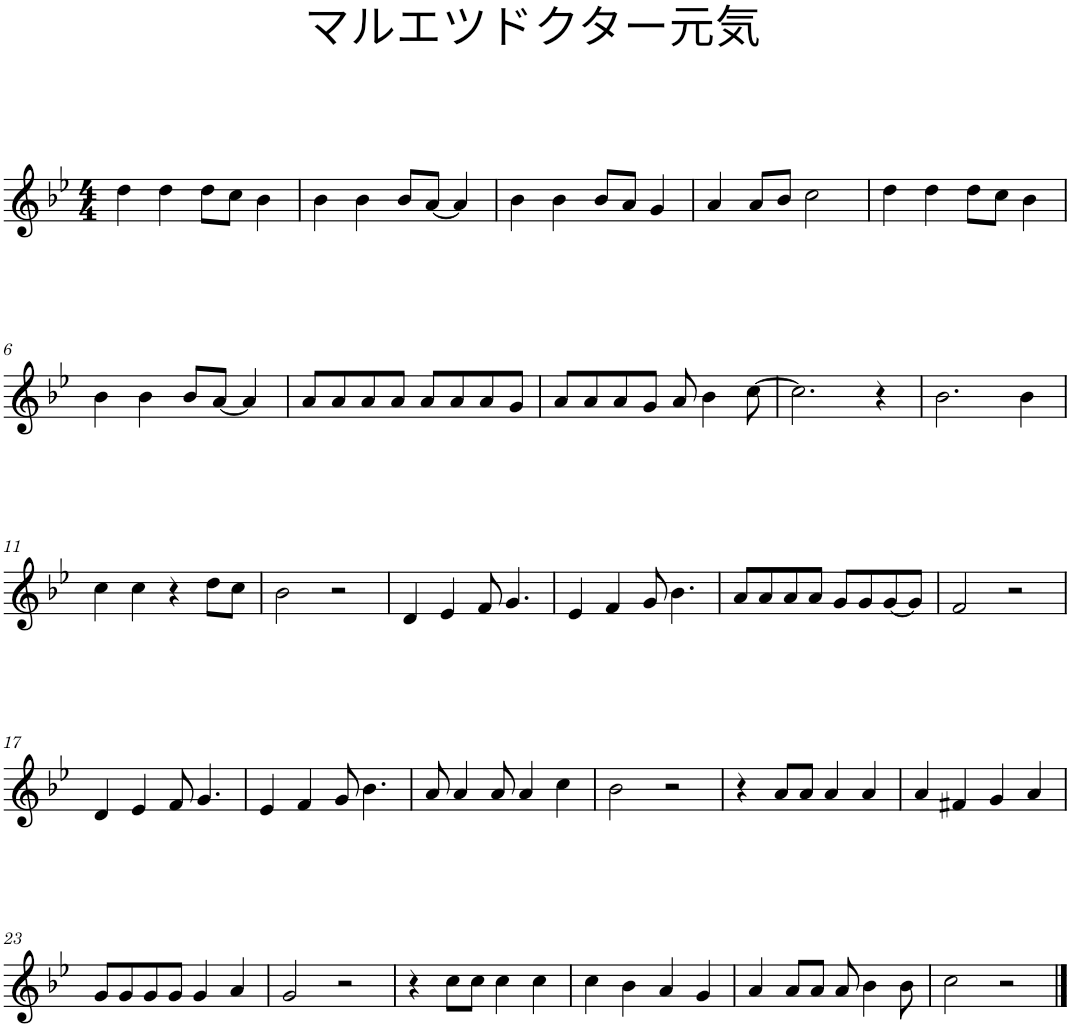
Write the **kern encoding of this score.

**kern
*part1
*staff1
*I"Piano
*I'Pno.
*clefG2
*k[b-e-]
*M4/4
=1
4dd\
4dd\
8dd\L
8cc\J
4b-\
=2
4b-\
4b-\
8b-/L
[<8a/J
4a/]
=3
4b-\
4b-\
8b-/L
8a/J
4g/
=4
4a/
8a/L
8b-/J
2cc\
=5
4dd\
4dd\
8dd\L
8cc\J
4b-\
!!LO:LB:g=z
=6
4b-\
4b-\
8b-/L
[<8a/J
4a/]
=7
8a/L
8a/
8a/
8a/J
8a/L
8a/
8a/
8g/J
=8
8a/L
8a/
8a/
8g/J
8a/
4b-\
[8cc\
=9
2.cc\]
4r
=10
2.b-\
4b-\
!!LO:LB:g=z
=11
4cc\
4cc\
4r
8dd\L
8cc\J
=12
2b-\
2r
=13
4d/
4e-/
8f/
4.g/
=14
4e-/
4f/
8g/
4.b-\
=15
8a/L
8a/
8a/
8a/J
8g/L
8g/
[<8g/
8g/J]
=16
2f/
2r
!!LO:LB:g=z
=17
4d/
4e-/
8f/
4.g/
=18
4e-/
4f/
8g/
4.b-\
=19
8a/
4a/
8a/
4a/
4cc\
=20
2b-\
2r
=21
4r
8a/L
8a/J
4a/
4a/
=22
4a/
4f#X/
4g/
4a/
!!LO:LB:g=z
=23
8g/L
8g/
8g/
8g/J
4g/
4a/
=24
2g/
2r
=25
4r
8cc\L
8cc\J
4cc\
4cc\
=26
4cc\
4b-\
4a/
4g/
=27
4a/
8a/L
8a/J
8a/
4b-\
8b-\
=28
2cc\
2r
==
*-
